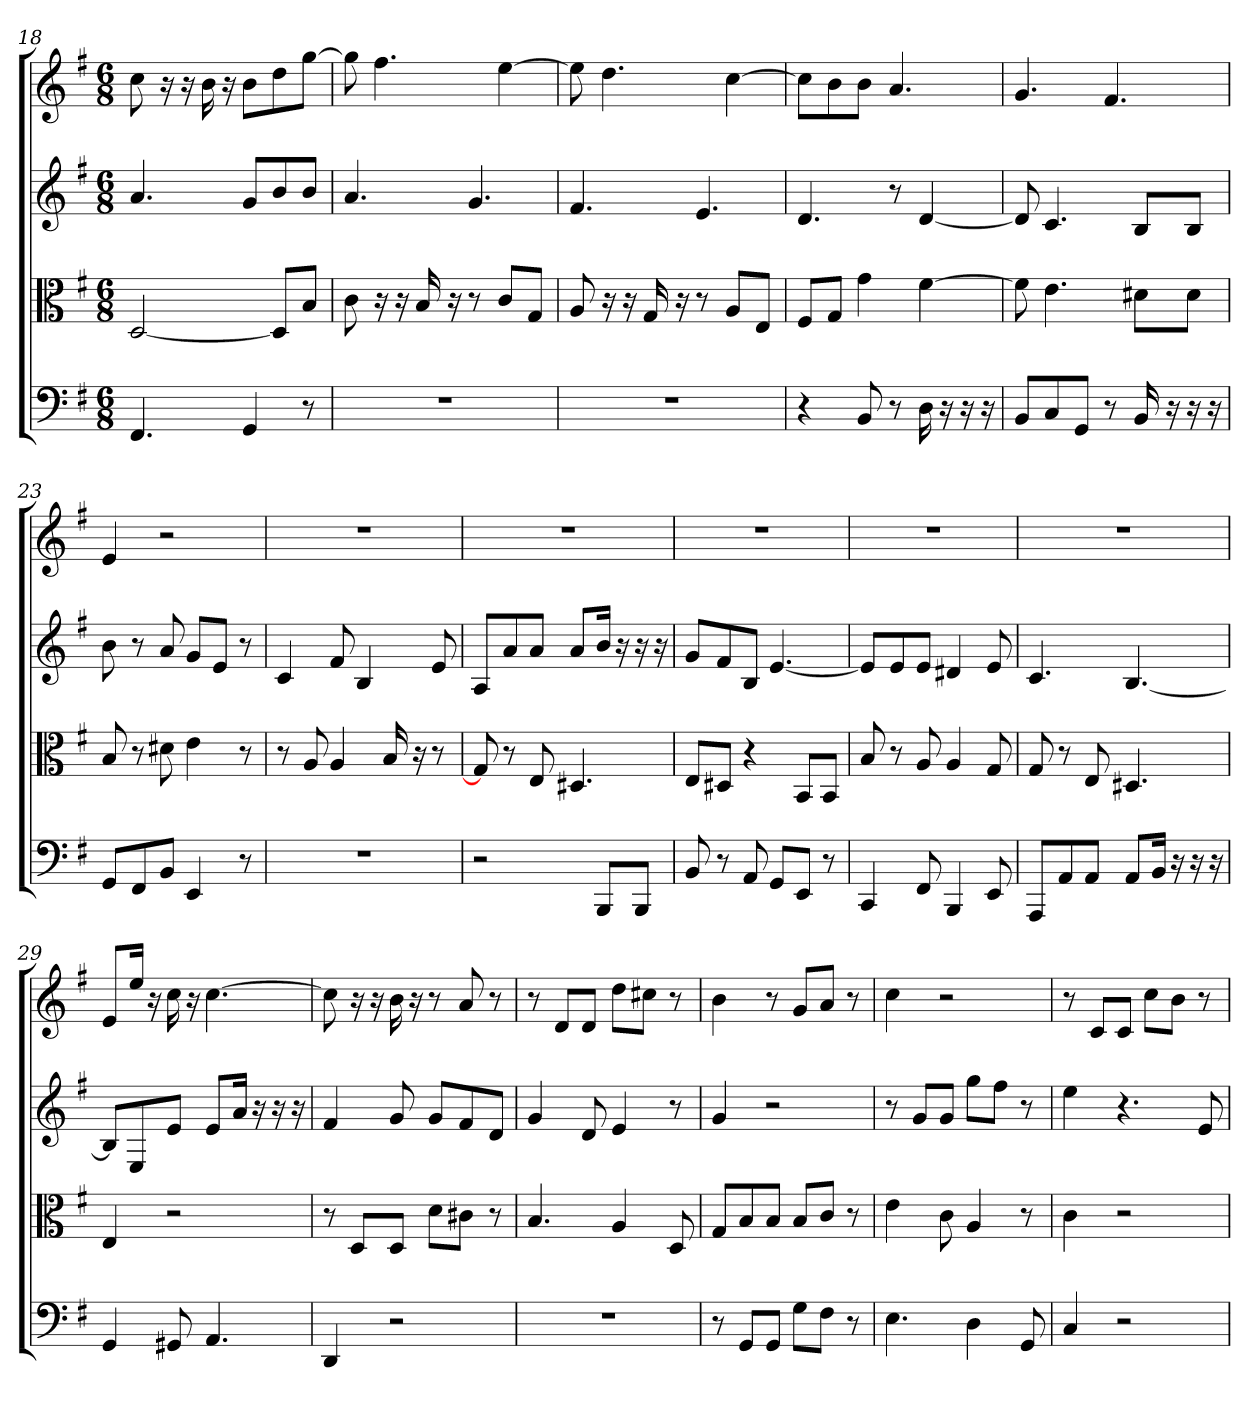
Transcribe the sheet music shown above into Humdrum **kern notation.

**kern	**kern	**kern	**kern
*part4	*part3	*part2	*part1
*staff4	*staff3	*staff2	*staff1
*clefF4	*clefC3	*clefG2	*clefG2
*k[f#]	*k[f#]	*k[f#]	*k[f#]
*G:	*G:	*G:	*G:
*M6/8	*M6/8	*M6/8	*M6/8
=18	=18	=18	=18
4.FF#	[2D	4.a	8cc
.	.	.	16r
.	.	.	16r
.	.	.	16b
.	.	.	16r
4GG	.	8g/L	8b\L
.	8D/L]	8b/	8dd\
8r	8B/J	8b/J	[8gg\J
=19	=19	=19	=19
2.r	8c	4.a	8gg]
.	16r	.	4.ff#
.	16r	.	.
.	16B	.	.
.	16r	.	.
.	8r	4.g	.
.	8c/L	.	[4ee
.	8G/J	.	.
=20	=20	=20	=20
2.r	8A	4.f#	8ee]
.	16r	.	4.dd
.	16r	.	.
.	16G	.	.
.	16r	.	.
.	8r	4.e	.
.	8A/L	.	[4cc
.	8E/J	.	.
=21	=21	=21	=21
4r	8F#/L	4.d	8cc\L]
.	8G/J	.	8b\
8BB	4g	.	8b\J
8r	.	8r	4.a
16D	[4f#	[4d	.
16r	.	.	.
16r	.	.	.
16r	.	.	.
=22	=22	=22	=22
8BB/L	8f#]	8d]	4.g
8C/	4.e	4.c	.
8GG/J	.	.	.
8r	.	.	4.f#
16BB	8d#X\L	8B/L	.
16r	.	.	.
16r	8d#\J	8B/J	.
16r	.	.	.
=23	=23	=23	=23
8GG/L	8B	8b	4e
8FF#/	8r	8r	.
8BB/J	8d#X	8a	2r
4EE	4e	8g/L	.
.	.	8e/J	.
8r	8r	8r	.
=24	=24	=24	=24
2.r	8r	4c	2.r
.	8A	.	.
.	4A	8f#	.
.	.	4B	.
.	16B	.	.
.	16r	.	.
.	8r	8e	.
=25	=25	=25	=25
2r	8G]	8A/L	2.r
.	8r	8a/	.
.	8E	8a/J	.
.	4.D#X	8a/L	.
8BBB/L	.	16b/Jk	.
.	.	16r	.
8BBB/J	.	16r	.
.	.	16r	.
=26	=26	=26	=26
8BB	8E/L	8g/L	2.r
8r	8D#X/J	8f#/	.
8AA	4r	8B/J	.
8GG/L	.	[4.e	.
8EE/J	8BB/L	.	.
8r	8BB/J	.	.
=27	=27	=27	=27
4CC	8B	8e/L]	2.r
.	8r	8e/	.
8FF#	8A	8e/J	.
4BBB	4A	4d#X	.
8EE	8G	8e	.
=28	=28	=28	=28
8AAA/L	8G	4.c	2.r
8AA/	8r	.	.
8AA/J	8E	.	.
8AA/L	4.D#X	[4.B	.
16BB/Jk	.	.	.
16r	.	.	.
16r	.	.	.
16r	.	.	.
=29	=29	=29	=29
4GG	4E	8B/L]	8e/L
.	.	8E/	16ee/Jk
.	.	.	16r
8GG#X	2r	8e/J	16cc
.	.	.	16r
4.AA	.	8e/L	[4.cc
.	.	16a/Jk	.
.	.	16r	.
.	.	16r	.
.	.	16r	.
=30	=30	=30	=30
4DD	8r	4f#	8cc]
.	8D/L	.	16r
.	.	.	16r
2r	8D/J	8g	16b
.	.	.	16r
.	8d\L	8g/L	8r
.	8c#X\J	8f#/	8a
.	8r	8d/J	8r
=31	=31	=31	=31
2.r	4.B	4g	8r
.	.	.	8d/L
.	.	8d	8d/J
.	4A	4e	8dd\L
.	.	.	8cc#X\J
.	8D	8r	8r
=32	=32	=32	=32
8r	8G/L	4g	4b
8GG/L	8B/	.	.
8GG/J	8B/J	2r	8r
8G\L	8B/L	.	8g/L
8F#\J	8c/J	.	8a/J
8r	8r	.	8r
=33	=33	=33	=33
4.E	4e	8r	4cc
.	.	8g/L	.
.	8c	8g/J	2r
4D	4A	8gg\L	.
.	.	8ff#\J	.
8GG	8r	8r	.
=34	=34	=34	=34
4C	4c	4ee	8r
.	.	.	8c/L
2r	2r	4.r	8c/J
.	.	.	8cc\L
.	.	.	8b\J
.	.	8e	8r
=	=	=	=
*-	*-	*-	*-
